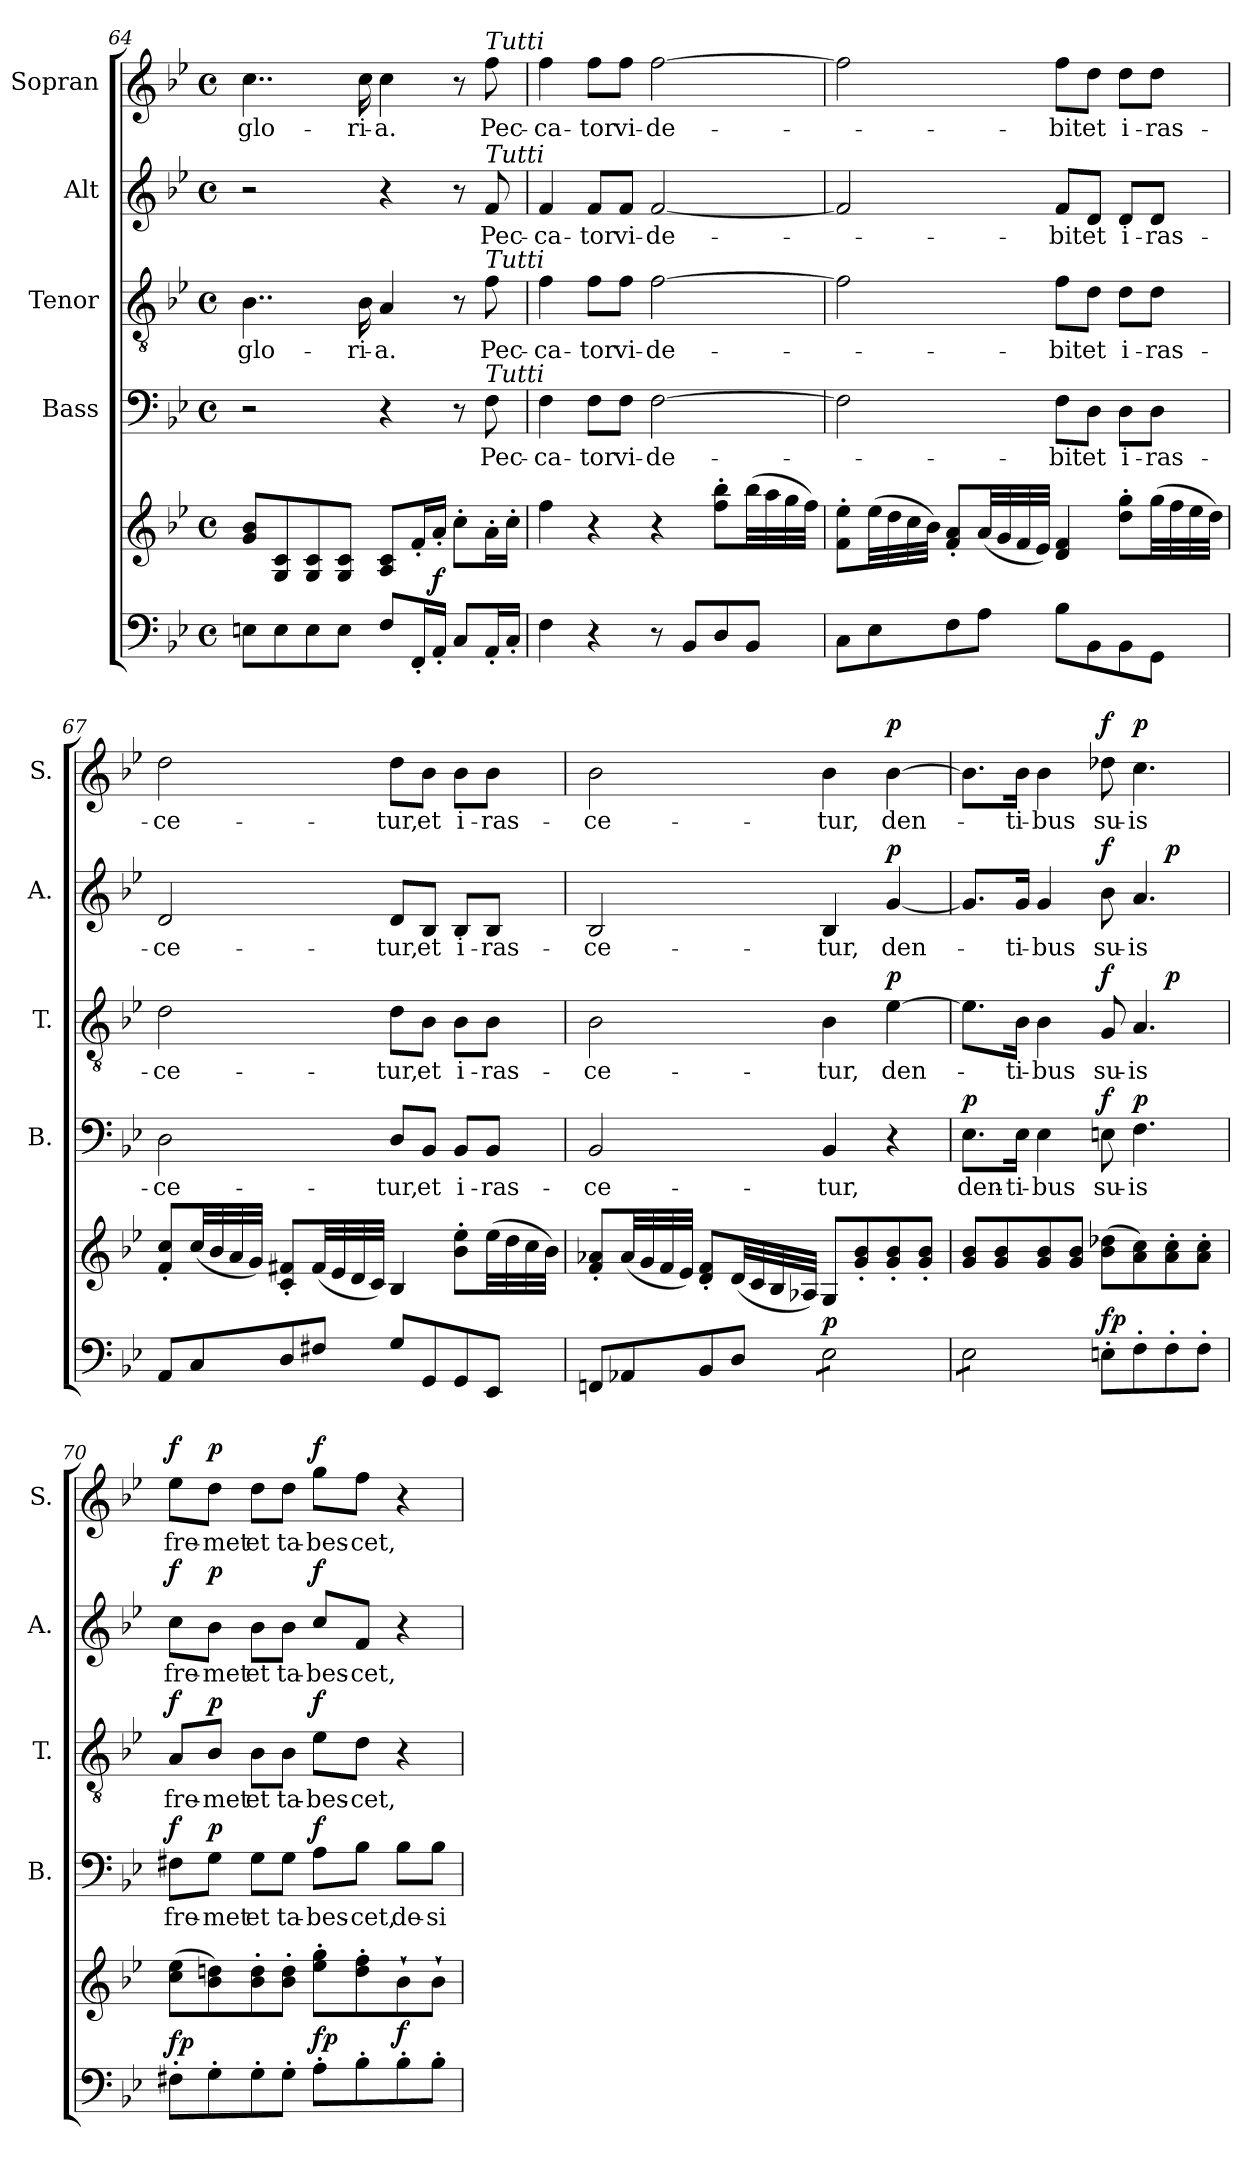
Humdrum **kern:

**kern	**kern	**dynam	**kern	**text	**dynam	**kern	**text	**dynam	**kern	**text	**dynam	**kern	**text	**dynam
*part5	*part5	*part5	*part4	*part4	*part4	*part3	*part3	*part3	*part2	*part2	*part2	*part1	*part1	*part1
*staff6	*staff5	*staff5/6	*staff4	*staff4	*staff4	*staff3	*staff3	*staff3	*staff2	*staff2	*staff2	*staff1	*staff1	*staff1
*	*	*	*I"Bass	*	*	*I"Tenor	*	*	*I"Alt	*	*	*I"Sopran	*	*
*	*	*	*I'B.	*	*	*I'T.	*	*	*I'A.	*	*	*I'S.	*	*
*clefF4	*clefG2	*	*clefF4	*	*	*clefGv2	*	*	*clefG2	*	*	*clefG2	*	*
*k[b-e-]	*k[b-e-]	*	*k[b-e-]	*	*	*k[b-e-]	*	*	*k[b-e-]	*	*	*k[b-e-]	*	*
*B-:	*B-:	*	*B-:	*	*	*B-:	*	*	*B-:	*	*	*B-:	*	*
*M4/4	*M4/4	*	*M4/4	*	*	*M4/4	*	*	*M4/4	*	*	*M4/4	*	*
*met(c)	*met(c)	*	*met(c)	*	*	*met(c)	*	*	*met(c)	*	*	*met(c)	*	*
=64	=64	=64	=64	=64	=64	=64	=64	=64	=64	=64	=64	=64	=64	=64
!	!	!	!	!	!	!	!LO:LY:b	!	!	!	!	!	!LO:LY:b	!
8En\L	8g/ 8b-/L	.	2r	.	.	4..B-\	glo-	.	2r	.	.	4..cc\	glo-	.
8E\	8G/ 8c/	.	.	.	.	.	.	.	.	.	.	.	.	.
8E\	8G/ 8c/	.	.	.	.	.	.	.	.	.	.	.	.	.
8E\J	8G/ 8c/J	.	.	.	.	.	.	.	.	.	.	.	.	.
!	!	!	!	!	!	!	!LO:LY:b	!	!	!	!	!	!LO:LY:b	!
.	.	.	.	.	.	16B-\	-ri-	.	.	.	.	16cc\	-ri-	.
!	!	!	!	!	!	!	!LO:LY:b	!	!	!	!	!	!LO:LY:b	!
8F/L	8A/ 8c/L	.	4r	.	.	4A/	-a.	.	4r	.	.	4cc\	-a.	.
16FF'</L	16f'</L	.	.	.	.	.	.	.	.	.	.	.	.	.
!	!	!LO:DY:a=2	!	!	!	!	!	!	!	!	!	!	!	!
16AA'</JJ	16a'</JJ	f	.	.	.	.	.	.	.	.	.	.	.	.
8C/L	8cc'>\L	.	8r	.	.	8r	.	.	8r	.	.	8r	.	.
!	!	!	!	!	!	!	!	!	!	!	!	!LO:TX:a:i:t=Tutti	!	!
!	!	!	!	!	!	!	!	!	!LO:TX:a:i:t=Tutti	!	!	!	!	!
!	!	!	!	!	!	!LO:TX:a:i:t=Tutti	!	!	!	!	!	!	!	!
!	!	!	!LO:TX:a:i:t=Tutti	!	!	!	!	!	!	!	!	!	!	!
!	!	!	!	!LO:LY:b	!	!	!LO:LY:b	!	!	!LO:LY:b	!	!	!LO:LY:b	!
16AA'</L	16a'>\L	.	8F\	Pec-	.	8f\	Pec-	.	8f/	Pec-	.	8ff\	Pec-	.
16C'</JJ	16cc'>\JJ	.	.	.	.	.	.	.	.	.	.	.	.	.
=65	=65	=65	=65	=65	=65	=65	=65	=65	=65	=65	=65	=65	=65	=65
!	!	!	!	!LO:LY:b	!	!	!LO:LY:b	!	!	!LO:LY:b	!	!	!LO:LY:b	!
4F\	4ff\	.	4F\	-ca-	.	4f\	-ca-	.	4f/	-ca-	.	4ff\	-ca-	.
!	!	!	!	!LO:LY:b	!	!	!LO:LY:b	!	!	!LO:LY:b	!	!	!LO:LY:b	!
4r	4r	.	8F\L	-tor	.	8f\L	-tor	.	8f/L	-tor	.	8ff\L	-tor	.
!	!	!	!	!LO:LY:b	!	!	!LO:LY:b	!	!	!LO:LY:b	!	!	!LO:LY:b	!
.	.	.	8F\J	vi-	.	8f\J	vi-	.	8f/J	vi-	.	8ff\J	vi-	.
!	!	!	!	!LO:LY:b	!	!	!LO:LY:b	!	!	!LO:LY:b	!	!	!LO:LY:b	!
8r	4r	.	[2F\	-de-	.	[2f\	-de-	.	[2f/	-de-	.	[2ff\	-de-	.
8BB-/L	.	.	.	.	.	.	.	.	.	.	.	.	.	.
8D/	8ff\'> 8bb-\'>L	.	.	.	.	.	.	.	.	.	.	.	.	.
8BB-/J	(>32bb-\LL	.	.	.	.	.	.	.	.	.	.	.	.	.
.	32aa\	.	.	.	.	.	.	.	.	.	.	.	.	.
.	32gg\	.	.	.	.	.	.	.	.	.	.	.	.	.
.	32ff\JJJ)	.	.	.	.	.	.	.	.	.	.	.	.	.
!!LO:LB:g=z
=66	=66	=66	=66	=66	=66	=66	=66	=66	=66	=66	=66	=66	=66	=66
8C\L	8f\'> 8ee-\'>L	.	2F\]	.	.	2f\]	.	.	2f/]	.	.	2ff\]	.	.
8E-\	(>32ee-\LL	.	.	.	.	.	.	.	.	.	.	.	.	.
.	32dd\	.	.	.	.	.	.	.	.	.	.	.	.	.
.	32cc\	.	.	.	.	.	.	.	.	.	.	.	.	.
.	32b-\JJJ)	.	.	.	.	.	.	.	.	.	.	.	.	.
8F\	8f/'< 8a/'<L	.	.	.	.	.	.	.	.	.	.	.	.	.
8A\J	(<32a/LL	.	.	.	.	.	.	.	.	.	.	.	.	.
.	32g/	.	.	.	.	.	.	.	.	.	.	.	.	.
.	32f/	.	.	.	.	.	.	.	.	.	.	.	.	.
.	32e-/JJJ)	.	.	.	.	.	.	.	.	.	.	.	.	.
!	!	!	!	!LO:LY:b	!	!	!LO:LY:b	!	!	!LO:LY:b	!	!	!LO:LY:b	!
8B-\L	4d/ 4f/	.	8F\L	-bit	.	8f\L	-bit	.	8f/L	-bit	.	8ff\L	-bit	.
!	!	!	!	!LO:LY:b	!	!	!LO:LY:b	!	!	!LO:LY:b	!	!	!LO:LY:b	!
8BB-\	.	.	8D\J	et	.	8d\J	et	.	8d/J	et	.	8dd\J	et	.
!	!	!	!	!LO:LY:b	!	!	!LO:LY:b	!	!	!LO:LY:b	!	!	!LO:LY:b	!
8BB-\	8dd\'> 8gg\'>L	.	8D\L	i-	.	8d\L	i-	.	8d/L	i-	.	8dd\L	i-	.
!	!	!	!	!LO:LY:b	!	!	!LO:LY:b	!	!	!LO:LY:b	!	!	!LO:LY:b	!
8GG\J	(>32gg\LL	.	8D\J	-ras-	.	8d\J	-ras-	.	8d/J	-ras-	.	8dd\J	-ras-	.
.	32ff\	.	.	.	.	.	.	.	.	.	.	.	.	.
.	32ee-\	.	.	.	.	.	.	.	.	.	.	.	.	.
.	32dd\JJJ)	.	.	.	.	.	.	.	.	.	.	.	.	.
=67	=67	=67	=67	=67	=67	=67	=67	=67	=67	=67	=67	=67	=67	=67
!	!	!	!	!LO:LY:b	!	!	!LO:LY:b	!	!	!LO:LY:b	!	!	!LO:LY:b	!
8AA/L	8f/'< 8cc/'<L	.	2D\	-ce-	.	2d\	-ce-	.	2d/	-ce-	.	2dd\	-ce-	.
8C/	(<32cc/LL	.	.	.	.	.	.	.	.	.	.	.	.	.
.	32b-/	.	.	.	.	.	.	.	.	.	.	.	.	.
.	32a/	.	.	.	.	.	.	.	.	.	.	.	.	.
.	32g/JJJ)	.	.	.	.	.	.	.	.	.	.	.	.	.
8D/	8c/'< 8f#X/'<L	.	.	.	.	.	.	.	.	.	.	.	.	.
8F#X/J	(<32f#/LL	.	.	.	.	.	.	.	.	.	.	.	.	.
.	32e-/	.	.	.	.	.	.	.	.	.	.	.	.	.
.	32d/	.	.	.	.	.	.	.	.	.	.	.	.	.
.	32c/JJJ)	.	.	.	.	.	.	.	.	.	.	.	.	.
!	!	!	!	!LO:LY:b	!	!	!LO:LY:b	!	!	!LO:LY:b	!	!	!LO:LY:b	!
8G/L	4B-/	.	8D/L	-tur,	.	8d\L	-tur,	.	8d/L	-tur,	.	8dd\L	-tur,	.
!	!	!	!	!LO:LY:b	!	!	!LO:LY:b	!	!	!LO:LY:b	!	!	!LO:LY:b	!
8GG/	.	.	8BB-/J	et	.	8B-\J	et	.	8B-/J	et	.	8b-\J	et	.
!	!	!	!	!LO:LY:b	!	!	!LO:LY:b	!	!	!LO:LY:b	!	!	!LO:LY:b	!
8GG/	8b-\'> 8ee-\'>L	.	8BB-/L	i-	.	8B-\L	i-	.	8B-/L	i-	.	8b-\L	i-	.
!	!	!	!	!LO:LY:b	!	!	!LO:LY:b	!	!	!LO:LY:b	!	!	!LO:LY:b	!
8EE-/J	(>32ee-\LL	.	8BB-/J	-ras-	.	8B-\J	-ras-	.	8B-/J	-ras-	.	8b-\J	-ras-	.
.	32dd\	.	.	.	.	.	.	.	.	.	.	.	.	.
.	32cc\	.	.	.	.	.	.	.	.	.	.	.	.	.
.	32b-\JJJ)	.	.	.	.	.	.	.	.	.	.	.	.	.
!!LO:PB:g=z
=68	=68	=68	=68	=68	=68	=68	=68	=68	=68	=68	=68	=68	=68	=68
!	!	!	!	!LO:LY:b	!	!	!LO:LY:b	!	!	!LO:LY:b	!	!	!LO:LY:b	!
8FFn/L	8f/'< 8a-X/'<L	.	2BB-/	-ce-	.	2B-\	-ce-	.	2B-/	-ce-	.	2b-\	-ce-	.
8AA-X/	(<32a-/LL	.	.	.	.	.	.	.	.	.	.	.	.	.
.	32g/	.	.	.	.	.	.	.	.	.	.	.	.	.
.	32f/	.	.	.	.	.	.	.	.	.	.	.	.	.
.	32e-/JJJ)	.	.	.	.	.	.	.	.	.	.	.	.	.
8BB-/	8d/'< 8f/'<L	.	.	.	.	.	.	.	.	.	.	.	.	.
8D/J	(<32d/LL	.	.	.	.	.	.	.	.	.	.	.	.	.
.	32c/	.	.	.	.	.	.	.	.	.	.	.	.	.
.	32B-/	.	.	.	.	.	.	.	.	.	.	.	.	.
.	32A-X/JJJ)	.	.	.	.	.	.	.	.	.	.	.	.	.
!	!	!LO:DY:a=2	!	!LO:LY:b	!	!	!LO:LY:b	!	!	!LO:LY:b	!	!	!LO:LY:b	!
*tremolo	*	*	*	*	*	*	*	*	*	*	*	*	*	*
8E-\L	8G/L	p	4BB-/	-tur,	.	4B-\	-tur,	.	4B-/	-tur,	.	4b-\	-tur,	.
8E-\	8g/'< 8b-/'<	.	.	.	.	.	.	.	.	.	.	.	.	.
!	!	!	!	!	!	!	!LO:LY:b	!LO:DY:a	!	!LO:LY:b	!LO:DY:a	!	!LO:LY:b	!LO:DY:a
8E-\	8g/'< 8b-/'<	.	4r	.	.	[4e-\	den-	p	[4g/	den-	p	[4b-\	den-	p
8E-\J	8g/'< 8b-/'<J	.	.	.	.	.	.	.	.	.	.	.	.	.
=69	=69	=69	=69	=69	=69	=69	=69	=69	=69	=69	=69	=69	=69	=69
!	!	!	!	!LO:LY:b	!LO:DY:a	!	!	!	!	!	!	!	!	!
*	*	*	*	*	*	*^	*	*	*^	*	*	*	*	*
8E-\L	8g/ 8b-/L	.	8.E-\L	den-	p	8.e-\L]	2.ryy	.	.	8.g/L]	2.ryy	.	.	8.b-\L]	.	.
8E-\	8g/ 8b-/	.	.	.	.	.	.	.	.	.	.	.	.	.	.	.
!	!	!	!	!LO:LY:b	!	!	!	!LO:LY:b	!	!	!	!LO:LY:b	!	!	!LO:LY:b	!
.	.	.	16E-\Jk	-ti-	.	16B-\Jk	.	-ti-	.	16g/Jk	.	-ti-	.	16b-\Jk	-ti-	.
!	!	!	!	!LO:LY:b	!	!	!	!LO:LY:b	!	!	!	!LO:LY:b	!	!	!LO:LY:b	!
8E-\	8g/ 8b-/	.	4E-\	-bus	.	4B-\	.	-bus	.	4g/	.	-bus	.	4b-\	-bus	.
8E-\J	8g/ 8b-/J	.	.	.	.	.	.	.	.	.	.	.	.	.	.	.
*Xtremolo	*	*	*	*	*	*	*	*	*	*	*	*	*	*	*	*
!	!	!LO:DY:a=2	!	!LO:LY:b	!LO:DY:a	!	!	!LO:LY:b	!LO:DY:a	!	!	!LO:LY:b	!LO:DY:a	!	!LO:LY:b	!LO:DY:a
8En'>\L	(>8b-\ 8dd-X\L	fp	8En\	su-	f	8G/	.	su-	f	8b-\	.	su-	f	8dd-X\	su-	f
!	!	!	!	!LO:LY:b	!LO:DY:a	!	!	!LO:LY:b	!	!	!	!LO:LY:b	!	!	!LO:LY:b	!LO:DY:a
8F'>\	8a\ 8cc\)	.	4.F\	-is	p	4.A/	.	-is	.	4.a/	.	-is	.	4.cc\	-is	p
!	!	!	!	!	!	!	!	!	!LO:DY:a	!	!	!	!LO:DY:a	!	!	!
8F'>\	8a\'> 8cc\'>	.	.	.	.	.	4ryy	.	p	.	4ryy	.	p	.	.	.
8F'>\J	8a\'> 8cc\'>J	.	.	.	.	.	.	.	.	.	.	.	.	.	.	.
=70	=70	=70	=70	=70	=70	=70	=70	=70	=70	=70	=70	=70	=70	=70	=70	=70
!	!	!LO:DY:a=2	!	!LO:LY:b	!LO:DY:a	!	!	!LO:LY:b	!LO:DY:a	!	!	!LO:LY:b	!LO:DY:a	!	!LO:LY:b	!LO:DY:a
*	*	*	*	*	*	*v	*v	*	*	*	*	*	*	*	*	*
*	*	*	*	*	*	*	*	*	*v	*v	*	*	*	*	*
8F#X'>\L	(>8cc\ 8ee-\L	fp	8F#X\L	fre-	f	8A/L	fre-	f	8cc\L	fre-	f	8ee-\L	fre-	f
!	!	!	!	!LO:LY:b	!LO:DY:a	!	!LO:LY:b	!LO:DY:a	!	!LO:LY:b	!LO:DY:a	!	!LO:LY:b	!LO:DY:a
8G'>\	8b-\ 8ddn\)	.	8G\J	-met	p	8B-/J	-met	p	8b-\J	-met	p	8dd\J	-met	p
!	!	!	!	!LO:LY:b	!	!	!LO:LY:b	!	!	!LO:LY:b	!	!	!LO:LY:b	!
8G'>\	8b-\'> 8dd\'>	.	8G\L	et	.	8B-\L	et	.	8b-\L	et	.	8dd\L	et	.
!	!	!	!	!LO:LY:b	!	!	!LO:LY:b	!	!	!LO:LY:b	!	!	!LO:LY:b	!
8G'>\J	8b-\'> 8dd\'>J	.	8G\J	ta-	.	8B-\J	ta-	.	8b-\J	ta-	.	8dd\J	ta-	.
!	!	!LO:DY:a=2	!	!LO:LY:b	!LO:DY:a	!	!LO:LY:b	!LO:DY:a	!	!LO:LY:b	!LO:DY:a	!	!LO:LY:b	!LO:DY:a
8A'>\L	8ee-\'> 8gg\'>L	fp	8A\L	-bes-	f	8e-\L	-bes-	f	8cc/L	-bes-	f	8gg\L	-bes-	f
!	!	!	!	!LO:LY:b	!	!	!LO:LY:b	!	!	!LO:LY:b	!	!	!LO:LY:b	!
8B-'>\	8dd\'> 8ff\'>	.	8B-\J	-cet,	.	8d\J	-cet,	.	8f/J	-cet,	.	8ff\J	-cet,	.
!	!	!LO:DY:b	!	!LO:LY:b	!	!	!	!	!	!	!	!	!	!
8B-'>\	8b-`>\	f	8B-\L	de-	.	4r	.	.	4r	.	.	4r	.	.
!	!	!	!	!LO:LY:b	!	!	!	!	!	!	!	!	!	!
8B-'>\J	8b-`>\J	.	8B-\J	-si-	.	.	.	.	.	.	.	.	.	.
=	=	=	=	=	=	=	=	=	=	=	=	=	=	=
*-	*-	*-	*-	*-	*-	*-	*-	*-	*-	*-	*-	*-	*-	*-
